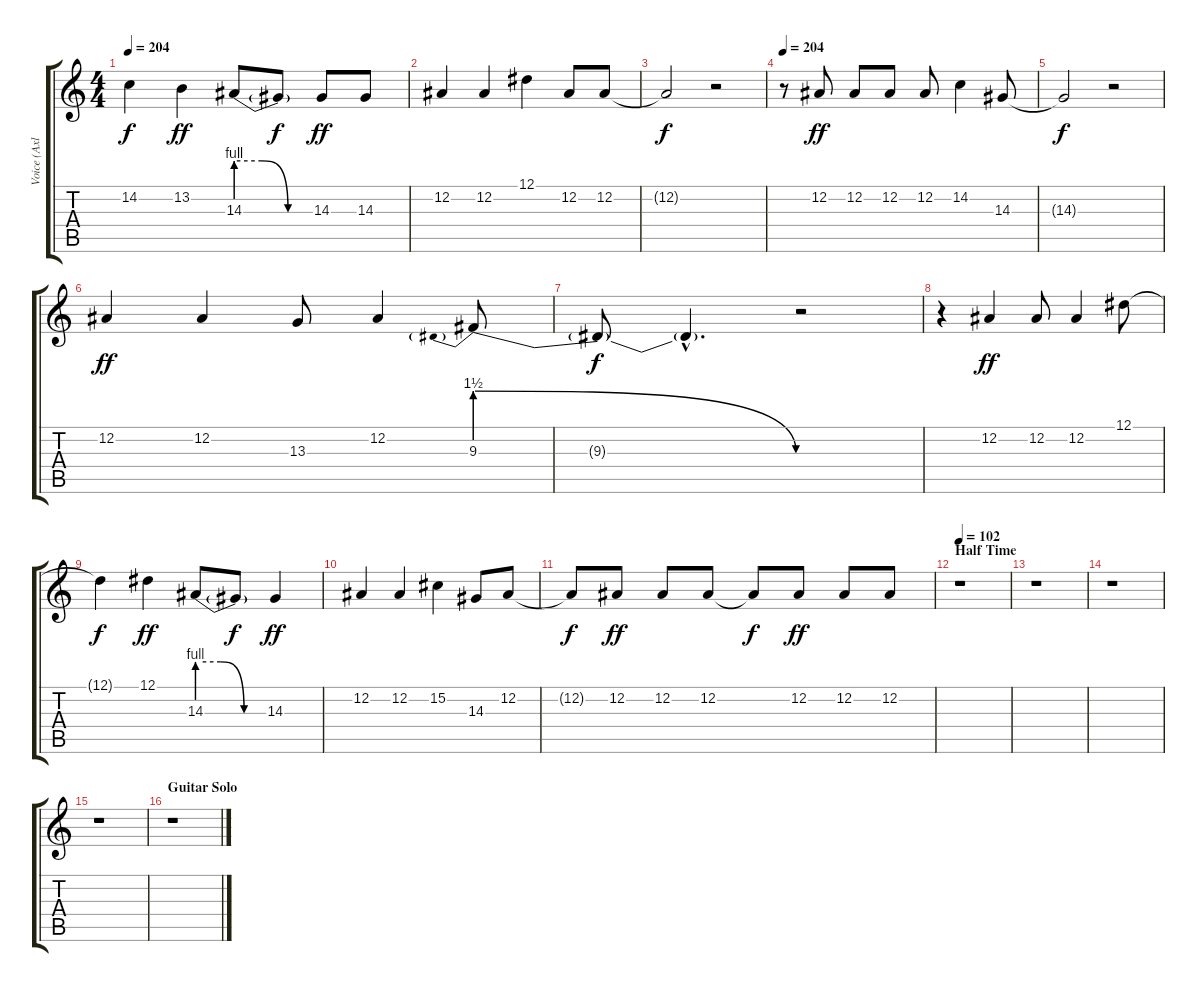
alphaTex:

\track ("Voice (Axl)" "Voice (Axl") {instrument lead2sawtooth}
\staff {score tabs}
\tuning (Eb4 Bb3 Gb3 Db3 Ab2 Eb2) {hide}
\ts (4 4)
\tempo 204
\clef g2
\ks c
14.2{t}.4{dy f} 13.2.4{dy ff} 14.3{be (custom 0 4 20 4 40 0 60 0)}.8 14.3{t}.8{dy f} 14.3.8{dy ff} 14.3.8 |
12.2.4 12.2.4 12.1.4 12.2.8 12.2.8 |
12.2{t}.2{dy f} r.2 |
\tempo 204
r.8 12.2.8{dy ff} 12.2.8 12.2.8 12.2.8 14.2.4 14.3.8 |
14.3{t}.2{dy f} r.2 |
12.2.4{dy ff} 12.2.4 13.3.8 12.2.4 9.3{be (prebendrelease 0 6 60 0)}.8 |
9.3{t}.8{dy f} 9.3{hac t}.4{d} r.2 |
r.4 12.2.4{dy ff} 12.2.8 12.2.4 12.1.8 |
12.1{t}.4{dy f} 12.1.4{dy ff} 14.3{be (custom 0 4 20 4 40 0 60 0)}.8 14.3{t}.8{dy f} 14.3.4{dy ff} |
12.2.4 12.2.4 15.2.4 14.3.8 12.2.8 |
12.2{t}.8{dy f} 12.2.8{dy ff} 12.2.8 12.2.8 12.2{t}.8{dy f} 12.2.8{dy ff} 12.2.8 12.2.8 |
\section ("" "Half Time")
\tempo 102
r.1 |
r.1 |
r.1 |
r.1 |
\section ("" "Guitar Solo")
r.1
